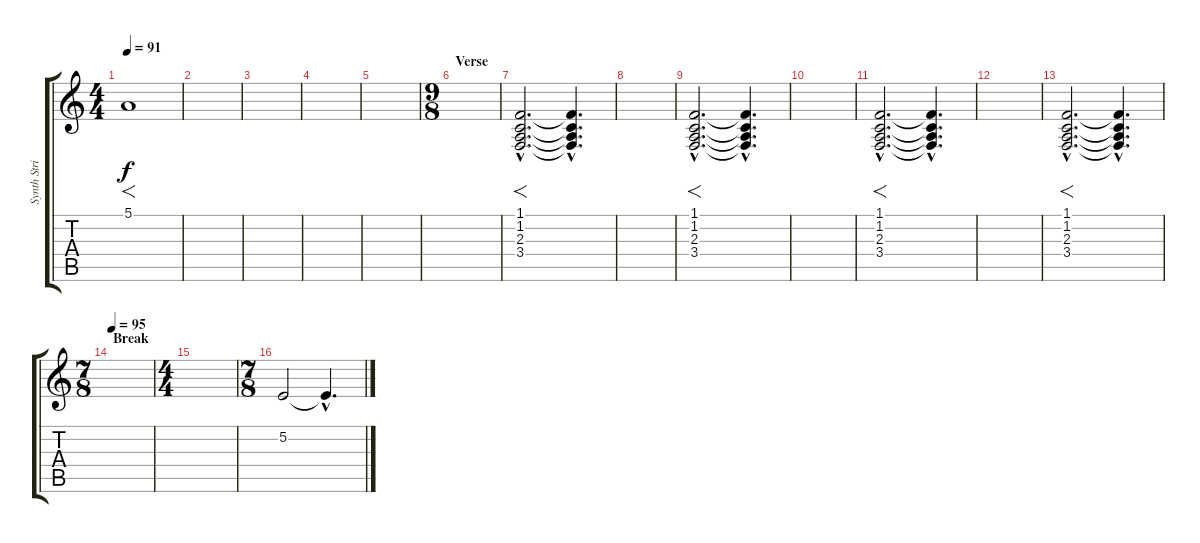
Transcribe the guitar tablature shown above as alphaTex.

\track ("Synth String Ensemble" "Synth Stri") {instrument stringensemble1}
\staff {score tabs}
\tuning (E4 B3 G3 D3 A2 E2) {hide}
\ts (4 4)
\tempo 91
\clef g2
\ks c
5.1.1{f dy f} |
|
|
|
|
\ts (9 8)
\section ("" "Verse")
|
(1.1{hac} 1.2{hac} 2.3{hac} 3.4{hac}).2{f d} (1.1{hac t} 1.2{hac t} 2.3{hac t} 3.4{hac t}).4{d} |
|
(1.1{hac} 1.2{hac} 2.3{hac} 3.4{hac}).2{f d} (1.1{hac t} 1.2{hac t} 2.3{hac t} 3.4{hac t}).4{d} |
|
(1.1{hac} 1.2{hac} 2.3{hac} 3.4{hac}).2{f d} (1.1{hac t} 1.2{hac t} 2.3{hac t} 3.4{hac t}).4{d} |
|
(1.1{hac} 1.2{hac} 2.3{hac} 3.4{hac}).2{f d} (1.1{hac t} 1.2{hac t} 2.3{hac t} 3.4{hac t}).4{d} |
\ts (7 8)
\section ("" "Break")
\tempo 95
|
\ts (4 4)
|
\ts (7 8)
5.2.2{volume 13 instrument stringensemble2} 5.2{hac t}.4{d}
